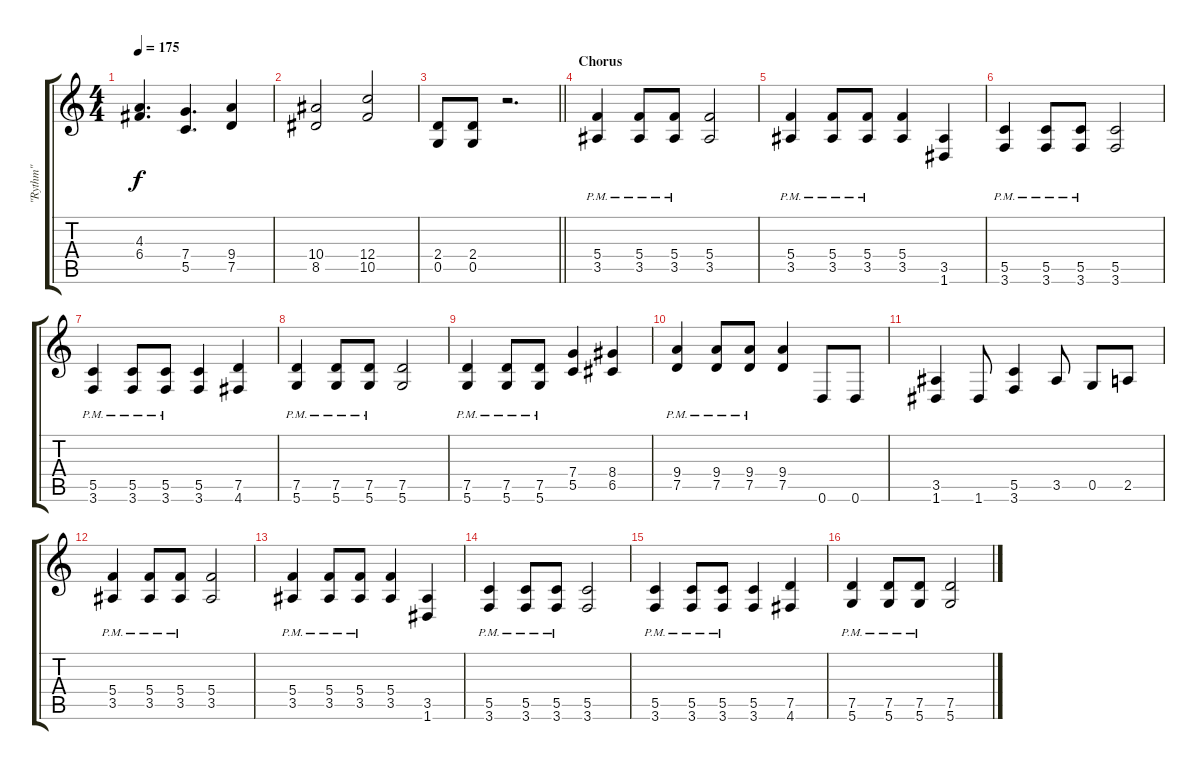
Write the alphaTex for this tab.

\track ("\"Rythm\"" "\"Rythm\"") {instrument distortionguitar}
\staff {score tabs}
\tuning (D4 A3 F3 C3 G2 D2) {hide}
\ts (4 4)
\tempo 175
\clef g2
\ks c
(4.3 6.4).4{d dy f} (7.4 5.5).4{d} (9.4 7.5).4 |
(10.4 8.5).2 (12.4 10.5).2 |
\barLineRight lightlight
(2.4 0.5).8 (2.4 0.5).8 r.2{d} |
\section ("" "Chorus")
(5.4{pm} 3.5{pm}).4 (5.4{pm} 3.5{pm}).8 (5.4{pm} 3.5{pm}).8 (5.4 3.5).2 |
(5.4{pm} 3.5{pm}).4 (5.4{pm} 3.5{pm}).8 (5.4{pm} 3.5{pm}).8 (5.4 3.5).4 (3.5 1.6).4 |
(5.5{pm} 3.6{pm}).4 (5.5{pm} 3.6{pm}).8 (5.5{pm} 3.6{pm}).8 (5.5 3.6).2 |
(5.5{pm} 3.6{pm}).4 (5.5{pm} 3.6{pm}).8 (5.5{pm} 3.6{pm}).8 (5.5 3.6).4 (7.5 4.6).4 |
(7.5{pm} 5.6{pm}).4 (7.5{pm} 5.6{pm}).8 (7.5{pm} 5.6{pm}).8 (7.5 5.6).2 |
(7.5{pm} 5.6{pm}).4 (7.5{pm} 5.6{pm}).8 (7.5{pm} 5.6{pm}).8 (7.4 5.5).4 (8.4 6.5).4 |
(9.4{pm} 7.5{pm}).4 (9.4{pm} 7.5{pm}).8 (9.4{pm} 7.5{pm}).8 (9.4 7.5).4 0.6.8 0.6.8 |
(3.5 1.6).4 1.6.8 (5.5 3.6).4 3.5.8 0.5.8 2.5.8 |
(5.4{pm} 3.5{pm}).4 (5.4{pm} 3.5{pm}).8 (5.4{pm} 3.5{pm}).8 (5.4 3.5).2 |
(5.4{pm} 3.5{pm}).4 (5.4{pm} 3.5{pm}).8 (5.4{pm} 3.5{pm}).8 (5.4 3.5).4 (3.5 1.6).4 |
(5.5{pm} 3.6{pm}).4 (5.5{pm} 3.6{pm}).8 (5.5{pm} 3.6{pm}).8 (5.5 3.6).2 |
(5.5{pm} 3.6{pm}).4 (5.5{pm} 3.6{pm}).8 (5.5{pm} 3.6{pm}).8 (5.5 3.6).4 (7.5 4.6).4 |
(7.5{pm} 5.6{pm}).4 (7.5{pm} 5.6{pm}).8 (7.5{pm} 5.6{pm}).8 (7.5 5.6).2
